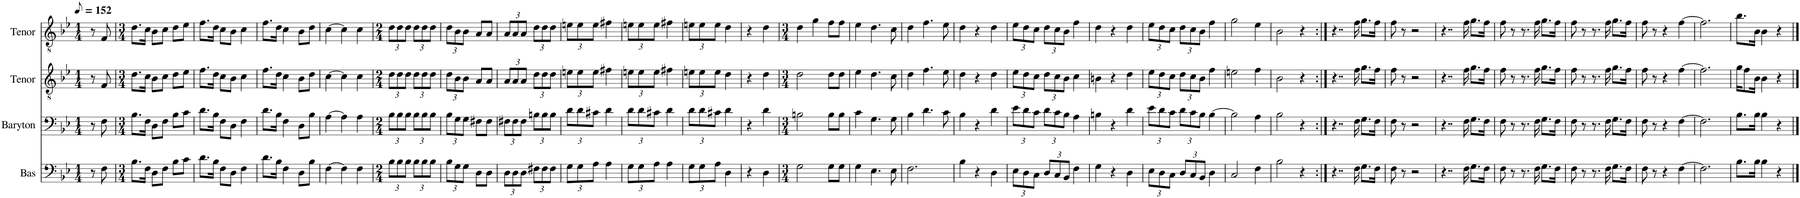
**kern	**kern	**kern	**kern
*part4	*part3	*part2	*part1
*staff4	*staff3	*staff2	*staff1
*I"Bas	*I"Baryton	*I"Tenor	*I"Tenor
*I'B.	*I'Bar.	*I'T.	*I'T.
*clefF4	*clefF4	*clefGv2	*clefGv2
*k[b-e-]	*k[b-e-]	*k[b-e-]	*k[b-e-]
*M1/4	*M1/4	*M1/4	*M1/4
*MM76	*MM76	*MM76	*MM76
=1	=1	=1	=1
8r	8r	8r	8r
8F\	8F\	8F/	8F/
=2	=2	=2	=2
*M3/4	*M3/4	*M3/4	*M3/4
8.B-\L	8.B-\L	8.d\L	8.d\L
16F\Jk	16F\Jk	16c\Jk	16c\Jk
8D\L	8D\L	8B-\L	8B-\L
8F\J	8F\J	8c\J	8c\J
8B-\L	8B-\L	8d\L	8d\L
8c\J	8c\J	8e-\J	8e-\J
=3	=3	=3	=3
8.d\L	8.d\L	8.f\L	8.f\L
16B-\Jk	16B-\Jk	16d\Jk	16d\Jk
8F\L	8F\L	8c\L	8c\L
8D\J	8D\J	8B-\J	8B-\J
4F\	4F\	4c\	4c\
=4	=4	=4	=4
8.d\L	8.d\L	8.f\L	8.f\L
16B-\Jk	16B-\Jk	16d\Jk	16d\Jk
4F\	4F\	4c\	4c\
8D\L	8D\L	8B-\L	8B-\L
8B-\J	8B-\J	8d\J	8d\J
=5	=5	=5	=5
[4F\	[4A\	[4c\	[4c\
4F\]	4A\]	4c\]	4c\]
4F\	4A\	4c\	4c\
=6	=6	=6	=6
*M2/4	*M2/4	*M2/4	*M2/4
*Xbrackettup	*Xbrackettup	*Xbrackettup	*Xbrackettup
12B-\L	12B-\L	12d\L	12d\L
12B-\	12B-\	12d\	12d\
12B-\J	12B-\J	12d\J	12d\J
12B-\L	12B-\L	12d\L	12d\L
12B-\	12B-\	12d\	12d\
12B-\J	12B-\J	12d\J	12d\J
=7	=7	=7	=7
12B-\L	12B-\L	12d\L	12d\L
12G\	12G\	12B-\	12B-\
12G\J	12G\J	12B-\J	12B-\J
8D\L	8F#X\L	8A/L	8A/L
8D\J	8F#\J	8A/J	8A/J
=8	=8	=8	=8
12D\L	12F#X\L	12A/L	12A/L
12D\	12F#\	12A/	12A/
12D\J	12F#\J	12A/J	12A/J
12F#X\L	12Bn\L	12d\L	12d\L
12F#\	12B\	12d\	12d\
12F#\J	12B\J	12d\J	12d\J
=9	=9	=9	=9
12G\L	12d\L	12en\L	12en\L
12G\	12d\	12e\	12e\
12A\J	12c#X\J	12e\J	12e\J
4A\	4d\	4f#X\	4f#X\
=10	=10	=10	=10
12G\L	12d\L	12en\L	12en\L
12G\	12d\	12e\	12e\
12A\J	12c#X\J	12e\J	12e\J
4A\	4d\	4f#X\	4f#X\
=11	=11	=11	=11
12G\L	12d\L	12en\L	12en\L
12G\	12d\	12e\	12e\
12A\J	12c#X\J	12e\J	12e\J
4D\	4d\	4d\	4d\
=12	=12	=12	=12
4r	4r	4r	4r
4D\	4d\	4d\	4d\
=13	=13	=13	=13
*M3/4	*M3/4	*M3/4	*M3/4
2G\	2Bn\	2d\	4d\
.	.	.	4g\
8G\L	8B\L	8d\L	8f\L
8G\J	8B\J	8d\J	8f\J
=14	=14	=14	=14
4G\	4c\	4e-\	4e-\
4.E-\	4.G\	4.d\	4.d\
8E-\	8G\	8c\	8c\
=15	=15	=15	=15
2.F\	4B-\	4d\	4d\
.	4.d\	4.f\	4.f\
.	8c\	8e-\	8e-\
=16	=16	=16	=16
4B-\	4B-\	4d\	4d\
4r	4r	4r	4r
4D\	4d\	4d\	4d\
=17	=17	=17	=17
12E-\L	12e-\L	12e-\L	12e-\L
12D\	12d\	12d\	12d\
12C\J	12c\J	12c\J	12c\J
12D/L	12d\L	12d\L	12d\L
12C/	12c\	12c\	12c\
12BB-/J	12B-\J	12B-\J	12B-\J
4F\	4A\	4c\	4f\
=18	=18	=18	=18
4G\	4Bn\	4Bn\	4d\
4r	4r	4r	4r
4D\	4d\	4d\	4d\
=19	=19	=19	=19
12E-\L	12e-\L	12e-\L	12e-\L
12D\	12d\	12d\	12d\
12C\J	12c\J	12c\J	12c\J
12D/L	12d\L	12d\L	12d\L
12C/	12c\	12c\	12c\
12BB-/J	12B-\J	12B-\J	12B-\J
4D\	[4B-\	4f\	4f\
=20	=20	=20	=20
2C/	2B-\]	2en\	2g\
4F\	4A\	4f\	4e-\
=21	=21	=21	=21
2B-\	2B-\	2B-\	2B-\
4r	4r	4r	4r
=22:|!	=22:|!	=22:|!	=22:|!
4..r	4..r	4..r	4..r
16F\	16F\	16f\	16f\
8.G\L	8.G\L	8.g\L	8.g\L
16F\Jk	16F\Jk	16f\Jk	16f\Jk
=23	=23	=23	=23
8F\	8F\	8f\	8f\
8r	8r	8r	8r
2r	2r	2r	2r
=24	=24	=24	=24
4..r	4..r	4..r	4..r
16F\	16F\	16f\	16f\
8.G\L	8.G\L	8.g\L	8.g\L
16F\Jk	16F\Jk	16f\Jk	16f\Jk
=25	=25	=25	=25
8F\	8F\	8f\	8f\
8r	8r	8r	8r
8.r	8.r	8.r	8.r
16F\	16F\	16f\	16f\
8.G\L	8.G\L	8.g\L	8.g\L
16F\Jk	16F\Jk	16f\Jk	16f\Jk
=26	=26	=26	=26
8F\	8F\	8f\	8f\
8r	8r	8r	8r
8.r	8.r	8.r	8.r
16F\	16F\	16f\	16f\
8.G\L	8.G\L	8.g\L	8.g\L
16F\Jk	16F\Jk	16f\Jk	16f\Jk
=27	=27	=27	=27
8F\	8F\	8f\	8f\
8r	8r	8r	8r
4r	4r	4r	4r
[4F\	[4F\	[4f\	[4f\
=28	=28	=28	=28
2.F\]	2.F\]	2.f\]	2.f\]
=29	=29	=29	=29
8.B-\L	8.B-\L	16g\KL	8.b-\L
.	.	8f\	.
16B-\Jk	16B-\Jk	16B-\Jk	16B-\Jk
4B-\	4B-\	4B-\	4B-\
4r	4r	4r	4r
==	==	==	==
*-	*-	*-	*-
